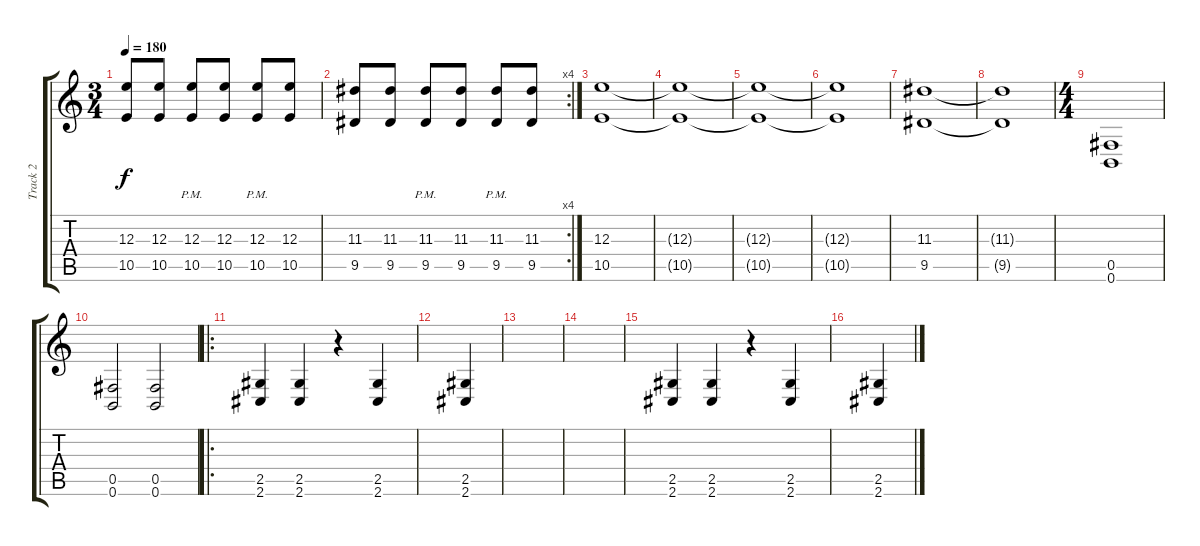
\track ("Track 2" "Track 2") {instrument overdrivenguitar}
\staff {score tabs}
\tuning (Db4 Ab3 E3 B2 Gb2 B1) {hide}
\ts (3 4)
\tempo 180
\clef g2
\ks c
(12.3 10.5).8{dy f} (12.3 10.5).8 (12.3{pm} 10.5{pm}).8 (12.3 10.5).8 (12.3{pm} 10.5{pm}).8 (12.3 10.5).8 |
\rc 4
(11.3 9.5).8 (11.3 9.5).8 (11.3{pm} 9.5{pm}).8 (11.3 9.5).8 (11.3{pm} 9.5{pm}).8 (11.3 9.5).8 |
(12.3 10.5).1 |
(12.3{t} 10.5{t}).1 |
(12.3{t} 10.5{t}).1 |
(12.3{t} 10.5{t}).1 |
(11.3 9.5).1 |
(11.3{t} 9.5{t}).1 |
\ts (4 4)
(0.5 0.6).1 |
(0.5 0.6).2 (0.5 0.6).2 |
\ro
(2.5 2.6).4 (2.5 2.6).4 r.4 (2.5 2.6).4 |
(2.5 2.6).4 |
|
|
(2.5 2.6).4 (2.5 2.6).4 r.4 (2.5 2.6).4 |
(2.5 2.6).4
